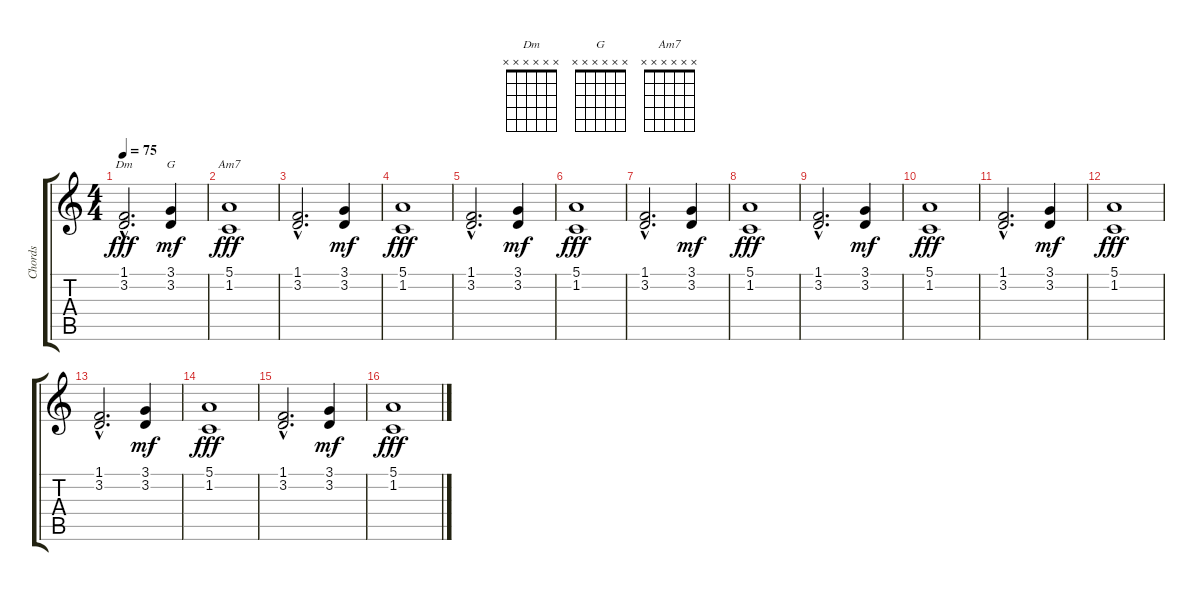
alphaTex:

\track ("Chords" "Chords") {instrument acousticgrandpiano}
\staff {score tabs}
\tuning (E4 B3 G3 D3 A2 E2) {hide}
\chord ("Dm" x x x x x x)
\chord ("G" x x x x x x)
\chord ("Am7" x x x x x x)
\ts (4 4)
\tempo 75
\clef g2
\ks c
(1.1{hac} 3.2{hac}).2{d ch "Dm" dy fff instrument acousticgrandpiano} (3.1 3.2).4{ch "G" dy mf} |
(5.1 1.2).1{ch "Am7" dy fff} |
(1.1{hac} 3.2{hac}).2{d} (3.1 3.2).4{dy mf} |
(5.1 1.2).1{dy fff} |
(1.1{hac} 3.2{hac}).2{d} (3.1 3.2).4{dy mf} |
(5.1 1.2).1{dy fff} |
(1.1{hac} 3.2{hac}).2{d} (3.1 3.2).4{dy mf} |
(5.1 1.2).1{dy fff} |
(1.1{hac} 3.2{hac}).2{d} (3.1 3.2).4{dy mf} |
(5.1 1.2).1{dy fff} |
(1.1{hac} 3.2{hac}).2{d} (3.1 3.2).4{dy mf} |
(5.1 1.2).1{dy fff} |
(1.1{hac} 3.2{hac}).2{d} (3.1 3.2).4{dy mf} |
(5.1 1.2).1{dy fff} |
(1.1{hac} 3.2{hac}).2{d} (3.1 3.2).4{dy mf} |
(5.1 1.2).1{dy fff}
